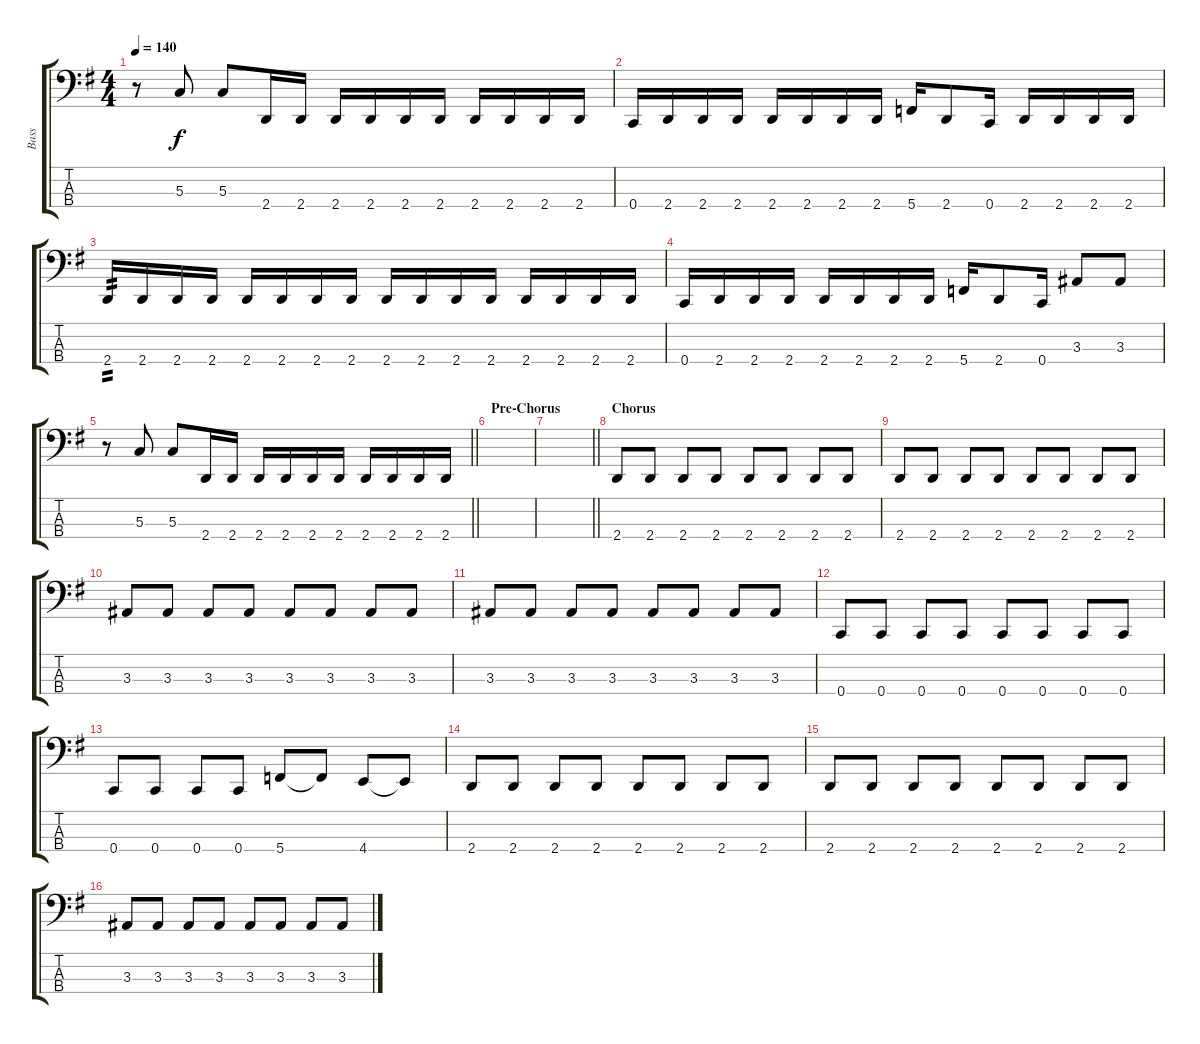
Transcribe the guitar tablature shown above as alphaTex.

\track ("Bass" "Bass") {instrument electricbassfinger}
\staff {score tabs}
\tuning (F2 C2 G1 C1) {hide}
\ts (4 4)
\tempo 140
\clef f4
\ks g
r.8{dy f} 5.3.8 5.3.8 2.4.16 2.4.16 2.4.16 2.4.16 2.4.16 2.4.16 2.4.16 2.4.16 2.4.16 2.4.16 |
0.4.16 2.4.16 2.4.16 2.4.16 2.4.16 2.4.16 2.4.16 2.4.16 5.4.16 2.4.8 0.4.16 2.4.16 2.4.16 2.4.16 2.4.16 |
2.4.16{tp 2} 2.4.16 2.4.16 2.4.16 2.4.16 2.4.16 2.4.16 2.4.16 2.4.16 2.4.16 2.4.16 2.4.16 2.4.16 2.4.16 2.4.16 2.4.16 |
0.4.16 2.4.16 2.4.16 2.4.16 2.4.16 2.4.16 2.4.16 2.4.16 5.4.16 2.4.8 0.4.16 3.3.8 3.3.8 |
\barLineRight lightlight
r.8 5.3.8 5.3.8 2.4.16 2.4.16 2.4.16 2.4.16 2.4.16 2.4.16 2.4.16 2.4.16 2.4.16 2.4.16 |
\section ("" "Pre-Chorus")
|
\barLineRight lightlight
|
\section ("" "Chorus")
2.4.8 2.4.8 2.4.8 2.4.8 2.4.8 2.4.8 2.4.8 2.4.8 |
2.4.8 2.4.8 2.4.8 2.4.8 2.4.8 2.4.8 2.4.8 2.4.8 |
3.3.8 3.3.8 3.3.8 3.3.8 3.3.8 3.3.8 3.3.8 3.3.8 |
3.3.8 3.3.8 3.3.8 3.3.8 3.3.8 3.3.8 3.3.8 3.3.8 |
0.4.8 0.4.8 0.4.8 0.4.8 0.4.8 0.4.8 0.4.8 0.4.8 |
0.4.8 0.4.8 0.4.8 0.4.8 5.4.8 5.4{t}.8 4.4.8 4.4{t}.8 |
2.4.8 2.4.8 2.4.8 2.4.8 2.4.8 2.4.8 2.4.8 2.4.8 |
2.4.8 2.4.8 2.4.8 2.4.8 2.4.8 2.4.8 2.4.8 2.4.8 |
3.3.8 3.3.8 3.3.8 3.3.8 3.3.8 3.3.8 3.3.8 3.3.8
